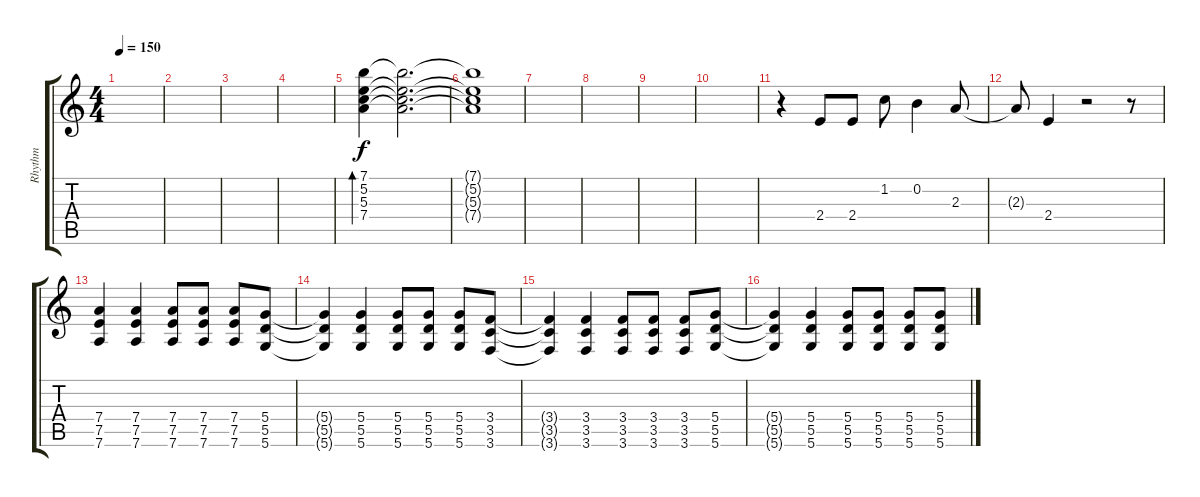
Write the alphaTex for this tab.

\track ("Rhythm" "Rhythm") {instrument distortionguitar}
\staff {score tabs}
\tuning (E4 B3 G3 D3 A2 D2) {hide}
\ts (4 4)
\tempo 150
\clef g2
\ks c
|
|
|
|
(7.1 5.2 5.3 7.4).4{bd 480 volume 16 instrument electricguitarclean} (7.1{t} 5.2{t} 5.3{t} 7.4{t}).2{d volume 0} |
(7.1{t} 5.2{t} 5.3{t} 7.4{t}).1 |
|
|
|
|
r.4 2.4.8 2.4.8 1.2.8 0.2.4 2.3.8 |
2.3{t}.8 2.4.4 r.2{instrument distortionguitar} r.8 |
(7.4 7.5 7.6).4 (7.4 7.5 7.6).4 (7.4 7.5 7.6).8 (7.4 7.5 7.6).8 (7.4 7.5 7.6).8 (5.4 5.5 5.6).8 |
(5.4{t} 5.5{t} 5.6{t}).4 (5.4 5.5 5.6).4 (5.4 5.5 5.6).8 (5.4 5.5 5.6).8 (5.4 5.5 5.6).8 (3.4 3.5 3.6).8 |
(3.4{t} 3.5{t} 3.6{t}).4 (3.4 3.5 3.6).4 (3.4 3.5 3.6).8 (3.4 3.5 3.6).8 (3.4 3.5 3.6).8 (5.4 5.5 5.6).8 |
(5.4{t} 5.5{t} 5.6{t}).4 (5.4 5.5 5.6).4 (5.4 5.5 5.6).8 (5.4 5.5 5.6).8 (5.4 5.5 5.6).8 (5.4 5.5 5.6).8
